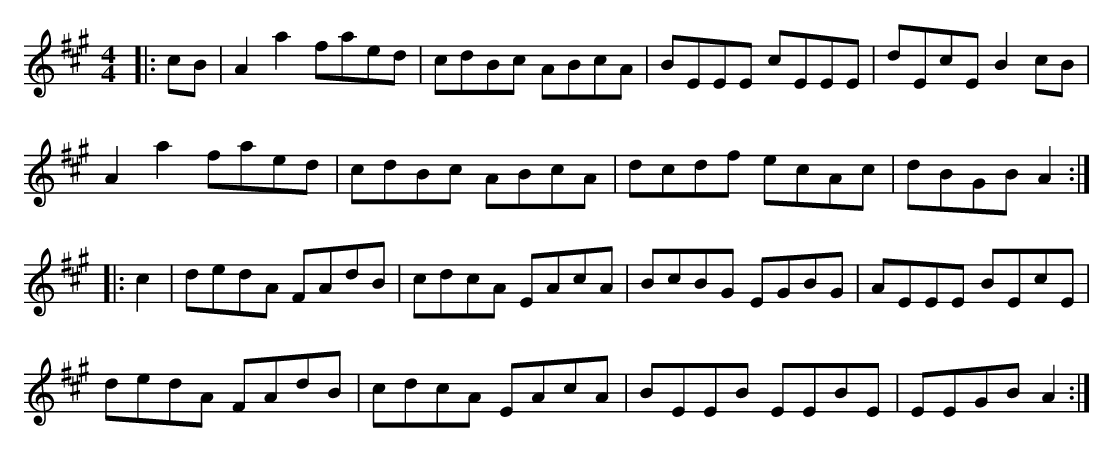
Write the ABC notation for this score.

X:1
M:4/4
K:A
|:cB|A2a2 faed|cdBc ABcA|BEEE cEEE|dEcE B2cB|
A2a2 faed|cdBc ABcA|dcdf ecAc|dBGB A2:|
|:c2|dedA FAdB|cdcA EAcA|BcBG EGBG|AEEE BEcE|
dedA FAdB|cdcA EAcA|BEEB EEBE|EEGB A2:|
